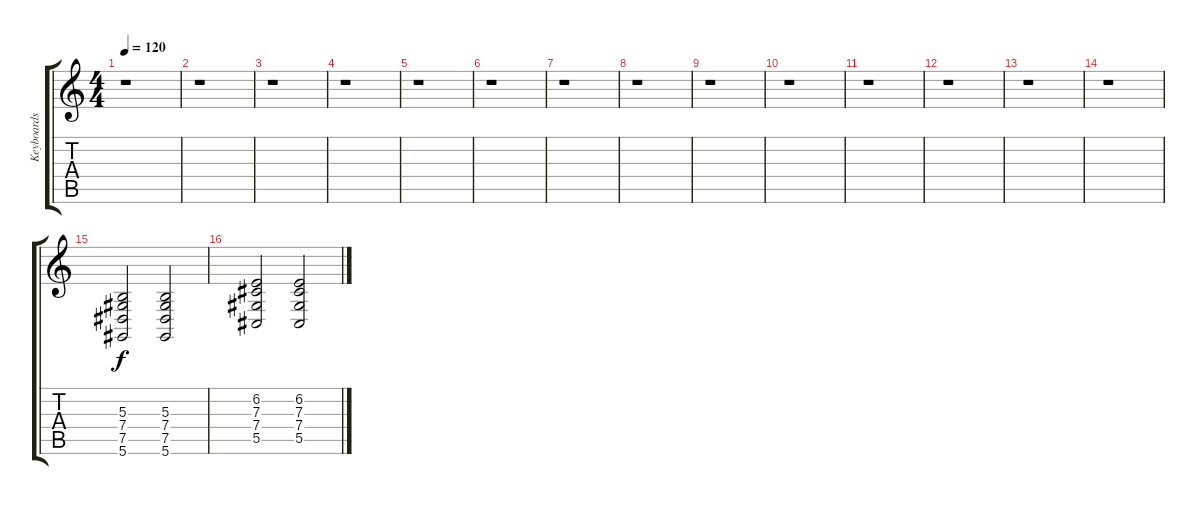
\track ("Keyboards 2" "Keyboards ") {instrument brightacousticpiano}
\staff {score tabs}
\tuning (Eb4 Bb3 Gb3 Db3 Ab2 Eb2) {hide}
\ts (4 4)
\tempo 120
\clef g2
\ks c
r.1{dy f} |
r.1 |
r.1 |
r.1 |
r.1 |
r.1 |
r.1 |
r.1 |
r.1 |
r.1 |
r.1 |
r.1 |
r.1 |
r.1 |
(5.3 7.4 7.5 5.6).2{instrument brightacousticpiano} (5.3 7.4 7.5 5.6).2 |
(6.2 7.3 7.4 5.5).2 (6.2 7.3 7.4 5.5).2
